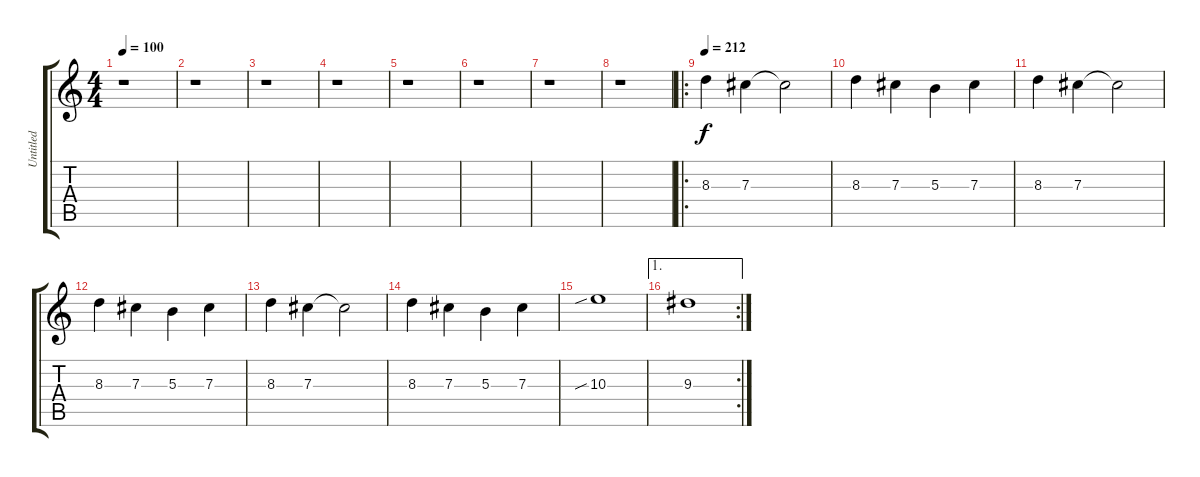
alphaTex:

\track ("Untitled" "Untitled") {instrument distortionguitar}
\staff {score tabs}
\tuning (Eb4 Bb3 Gb3 Db3 Ab2 Eb2) {hide}
\ts (4 4)
\tempo 100
\clef g2
\ks c
r.1{dy f} |
r.1 |
r.1 |
r.1 |
r.1 |
r.1 |
r.1 |
r.1 |
\ro
\tempo 212
8.3.4 7.3.4 7.3{t}.2 |
8.3.4 7.3.4 5.3.4 7.3.4 |
8.3.4 7.3.4 7.3{t}.2 |
8.3.4 7.3.4 5.3.4 7.3.4 |
8.3.4 7.3.4 7.3{t}.2 |
8.3.4 7.3.4 5.3.4 7.3.4 |
10.3{sib}.1 |
\ae 1
\rc 2
9.3.1
